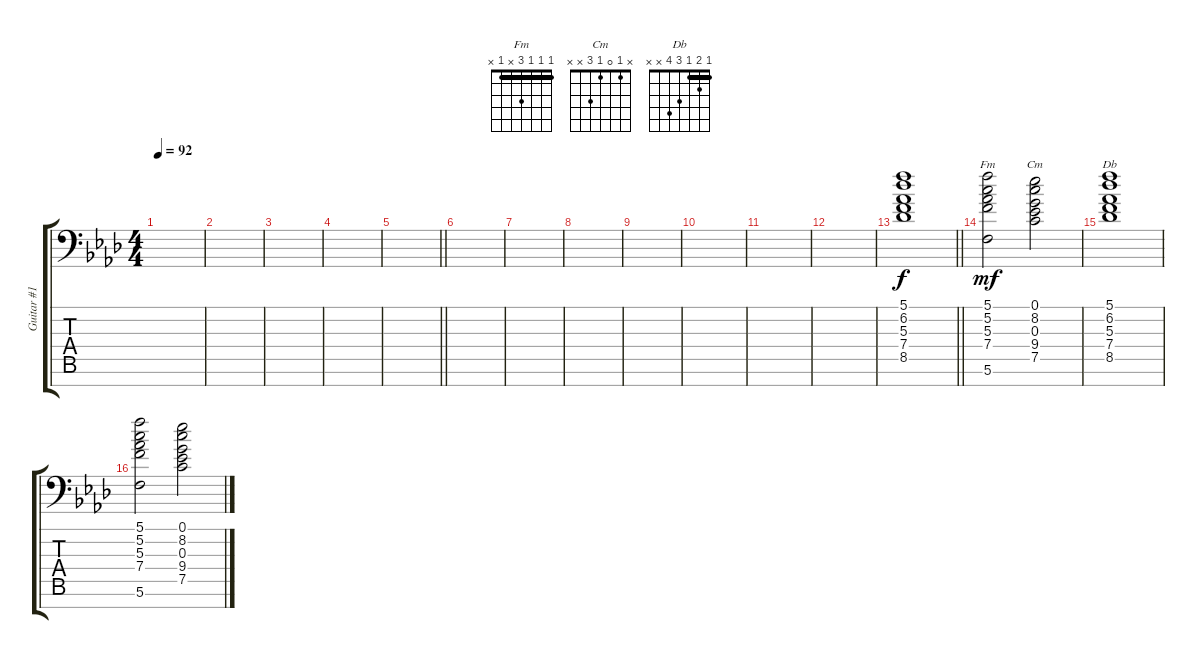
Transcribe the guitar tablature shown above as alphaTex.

\track ("Guitar #1" "Guitar #1") {instrument distortionguitar}
\staff {score tabs}
\tuning (C4 G3 Eb3 Bb2 F2 C2 G1) {hide}
\chord ("Fm" 1 1 1 3 x 1 x) {barre 1}
\chord ("Cm" x 1 0 1 3 x x)
\chord ("Db" 1 2 1 3 4 x x) {barre 1}
\ts (4 4)
\tempo 92
\clef f4
\ks fminor
|
|
|
|
\barLineRight lightlight
|
|
|
|
|
|
|
|
\barLineRight lightlight
(5.1 6.2 5.3 7.4 8.5).1{dy f volume 10 balance 16 instrument fx2soundtrack} |
(5.1 5.2 5.3 7.4 5.6).2{ch "Fm" dy mf balance 4} (0.1 8.2 0.3 9.4 7.5).2{ch "Cm" balance 12} |
(5.1 6.2 5.3 7.4 8.5).1{ch "Db" balance 1} |
(5.1 5.2 5.3 7.4 5.6).2{balance 12} (0.1 8.2 0.3 9.4 7.5).2{balance 4}
